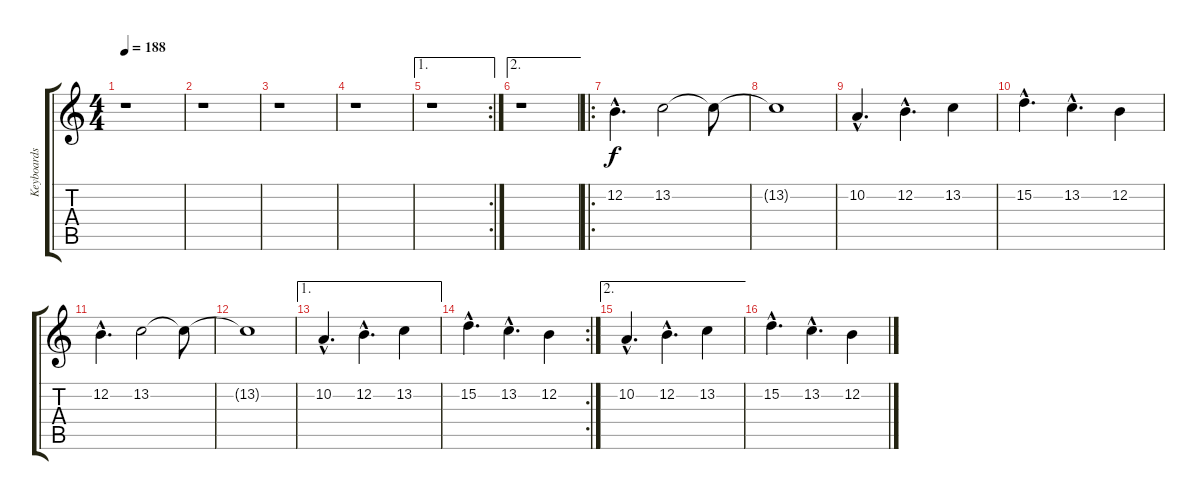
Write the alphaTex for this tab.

\track ("Keyboards 2" "Keyboards ") {instrument lead2sawtooth}
\staff {score tabs}
\tuning (E4 B3 G3 D3 A2 E2) {hide}
\ts (4 4)
\tempo 188
\clef g2
\ks c
r.1{dy f} |
r.1 |
r.1 |
r.1 |
\ae 1
\rc 2
r.1 |
\ae 2
r.1 |
\ro
12.2{hac}.4{d} 13.2.2 13.2{t}.8 |
13.2{t}.1 |
10.2{hac}.4{d} 12.2{hac}.4{d} 13.2.4 |
15.2{hac}.4{d} 13.2{hac}.4{d} 12.2.4 |
12.2{hac}.4{d} 13.2.2 13.2{t}.8 |
13.2{t}.1 |
\ae 1
10.2{hac}.4{d} 12.2{hac}.4{d} 13.2.4 |
\rc 2
15.2{hac}.4{d} 13.2{hac}.4{d} 12.2.4 |
\ae 2
10.2{hac}.4{d} 12.2{hac}.4{d} 13.2.4 |
15.2{hac}.4{d} 13.2{hac}.4{d} 12.2.4
